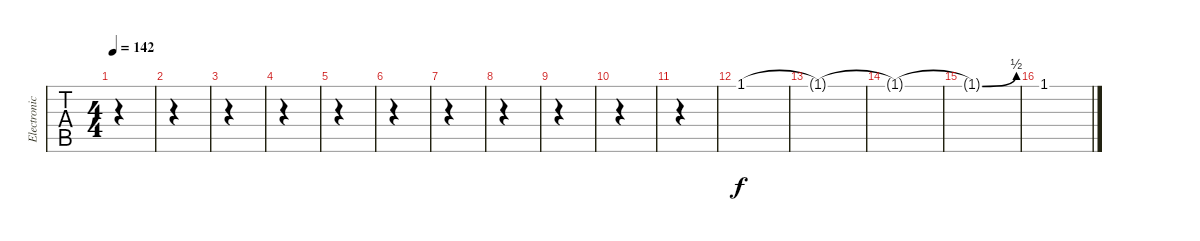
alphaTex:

\track ("Electronic" "Electronic") {instrument stringensemble1}
\staff {tabs}
\tuning (E4 G3 Eb3 Bb2 F2 Bb1) {hide}
\ts (4 4)
\tempo 142
\clef f4
\ks c
|
|
|
|
|
|
|
|
|
|
|
1.1.1 |
1.1{t}.1 |
1.1{t}.1 |
1.1{be (bend 0 0 60 2) t}.1 |
1.1.1
